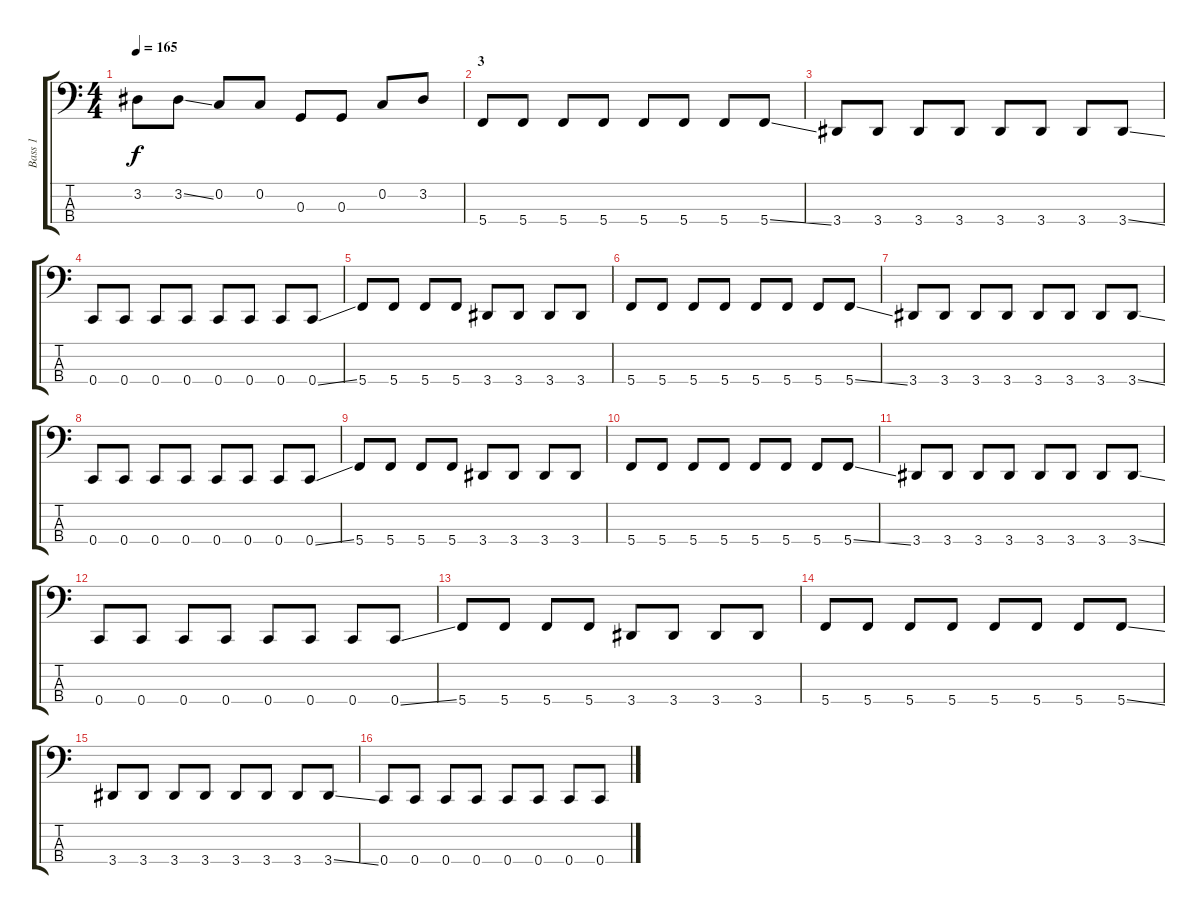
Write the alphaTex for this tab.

\track ("Bass 1" "Bass 1") {instrument electricbasspick}
\staff {score tabs}
\tuning (F2 C2 G1 C1) {hide}
\ts (4 4)
\tempo 165
\clef f4
\ks c
3.2.8{dy f} 3.2{ss}.8 0.2.8 0.2.8 0.3.8 0.3.8 0.2.8 3.2.8 |
\section ("" "3")
5.4.8 5.4.8 5.4.8 5.4.8 5.4.8 5.4.8 5.4.8 5.4{ss}.8 |
3.4.8 3.4.8 3.4.8 3.4.8 3.4.8 3.4.8 3.4.8 3.4{ss}.8 |
0.4.8 0.4.8 0.4.8 0.4.8 0.4.8 0.4.8 0.4.8 0.4{ss}.8 |
5.4.8 5.4.8 5.4.8 5.4.8 3.4.8 3.4.8 3.4.8 3.4.8 |
5.4.8 5.4.8 5.4.8 5.4.8 5.4.8 5.4.8 5.4.8 5.4{ss}.8 |
3.4.8 3.4.8 3.4.8 3.4.8 3.4.8 3.4.8 3.4.8 3.4{ss}.8 |
0.4.8 0.4.8 0.4.8 0.4.8 0.4.8 0.4.8 0.4.8 0.4{ss}.8 |
5.4.8 5.4.8 5.4.8 5.4.8 3.4.8 3.4.8 3.4.8 3.4.8 |
5.4.8 5.4.8 5.4.8 5.4.8 5.4.8 5.4.8 5.4.8 5.4{ss}.8 |
3.4.8 3.4.8 3.4.8 3.4.8 3.4.8 3.4.8 3.4.8 3.4{ss}.8 |
0.4.8 0.4.8 0.4.8 0.4.8 0.4.8 0.4.8 0.4.8 0.4{ss}.8 |
5.4.8 5.4.8 5.4.8 5.4.8 3.4.8 3.4.8 3.4.8 3.4.8 |
5.4.8 5.4.8 5.4.8 5.4.8 5.4.8 5.4.8 5.4.8 5.4{ss}.8 |
3.4.8 3.4.8 3.4.8 3.4.8 3.4.8 3.4.8 3.4.8 3.4{ss}.8 |
0.4.8 0.4.8 0.4.8 0.4.8 0.4.8 0.4.8 0.4.8 0.4{ss}.8
